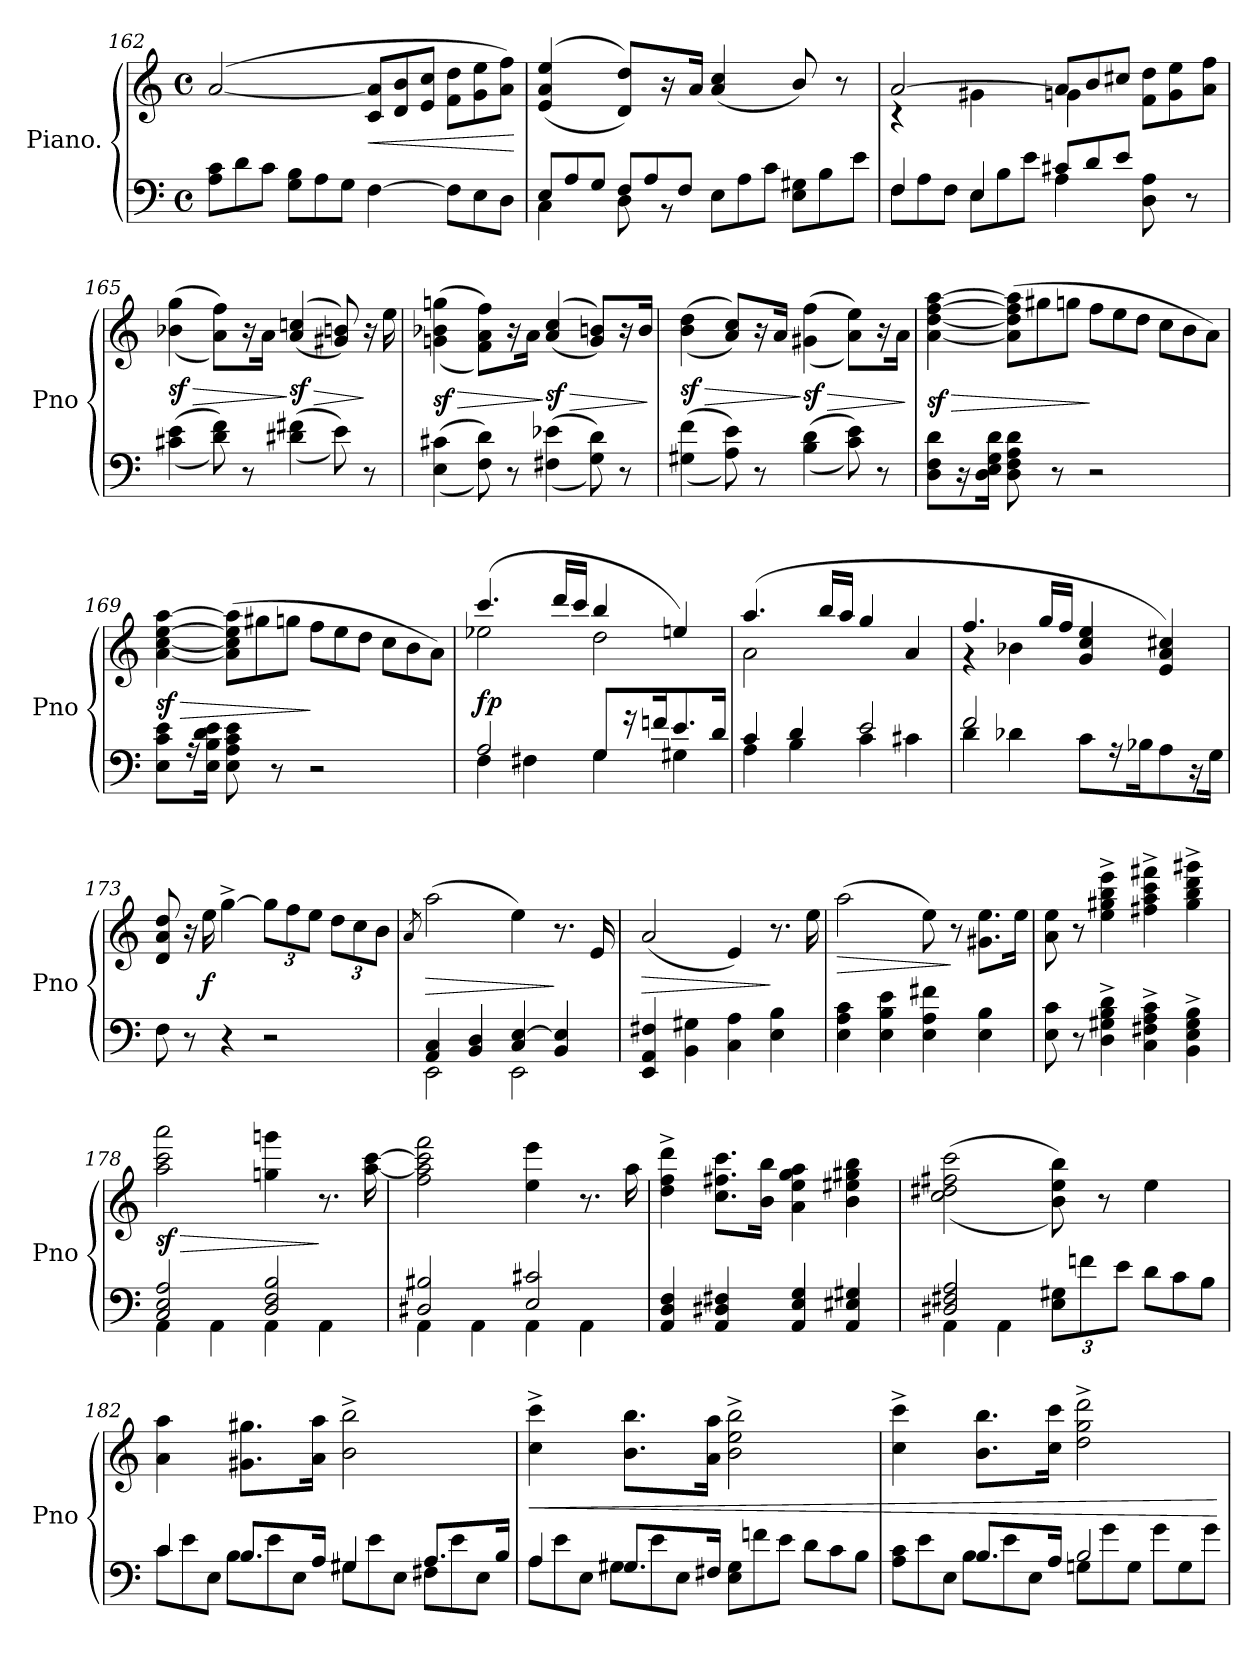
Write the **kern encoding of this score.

**kern	**kern	**dynam
*part1	*part1	*part1
*staff2	*staff1	*staff1/2
*I"Piano.	*	*
*I'Pno	*	*
*clefF4	*clefG2	*
*k[]	*k[]	*
*C:	*C:	*
*M4/4	*M4/4	*
*met(c)	*met(c)	*
*Xtuplet	*	*
=162	=162	=162
12A\ 12c\L	([2a/	.
12d\	.	.
12c\J	.	.
12G\ 12B\L	.	.
12A\	.	.
12G\J	.	.
*	*Xtuplet	*
[4F\	12c/ 12a]/L	<
.	12d/ 12b/	.
.	12e/ 12cc/J	.
12F\L]	12f\ 12dd\L	.
12E\	12g\ 12ee\	.
12D\J	12a\ 12ff\J)	.
.	.	[
=163	=163	=163
*^	*	*
12E/L	4C\	(<(>4e/ 4a/ 4ee/	.
12A/	.	.	.
12G/J	.	.	.
12F/L	8D\	8d/ 8dd/L))	.
12A/	.	.	.
.	8r	16r	.
12F/J	.	.	.
.	.	16a/Jk	.
12E\L	2ryy	(>4a/ 4cc/	.
12A\	.	.	.
12c\J	.	.	.
12E\ 12G#X\L	.	8b/)	.
12B\	.	.	.
.	.	8r	.
12e\J	.	.	.
=164	=164	=164	=164
*	*	*^	*
4F/	12F\L	[2a/	4r	.
.	12A\	.	.	.
.	12F\J	.	.	.
4E/	12E\L	.	4g#X\	.
.	12B\	.	.	.
.	12e\J	.	.	.
12c#X/L	4A\	12a/L]	4gn\	.
12d/	.	12b/	.	.
12e/J	.	12cc#X/J	.	.
8D\ 8A\	4ryy	12f\ 12dd\L	4ryy	.
.	.	12g\ 12ee\	.	.
8r	.	.	.	.
.	.	12a\ 12ff\J	.	.
*v	*v	*	*	*
*	*v	*v	*
=165	=165	=165
(<(>4c#X\ 4e\	(<(>4b-X\ 4gg\	> sf
8d\ 8f\))	8a\ 8ff\L))	.
8r	16r	.
.	16a\Jk	.
(<(>4d#X\ 4f#X\	(<(>4a/ 4ccn/	] > sf
8e\))	8g#X/ 8bn/))	.
8r	16r	]
.	16ee\	.
=166	=166	=166
(<(>4E\ 4c#X\	(<(>4gn\ 4b-X\ 4ggn\	> sf
8F\ 8d\))	8f\ 8a\ 8ff\L))	.
8r	16r	.
.	16a\Jk	.
(<(>4F#X\ 4e-X\	(<(>4a/ 4cc/	] > sf
8G\ 8d\))	8g/ 8bn/L))	.
8r	16r	.
.	16b/Jk	.
.	.	]
=167	=167	=167
(<(>4G#X\ 4f\	(<(>4b\ 4dd\	> sf
8A\ 8e\))	8a/ 8cc/L))	.
8r	16r	.
.	16a/Jk	.
(<(>4B\ 4d\	(<(>4g#X\ 4ff\	] > sf
8c\ 8e\))	8a\ 8ee\L))	.
8r	16r	.
.	16a\Jk	.
.	.	]
=168	=168	=168
8D\ 8F\ 8d\L	[4a\ [4dd\ [4ff\ [4aa\	> sf
16r	.	.
16D\ 16E\ 16G\ 16d\Jk	.	.
8D\ 8F\ 8A\ 8d\	(12a]\ 12dd]\ 12ff]\ 12aa]\L	.
.	12gg#X\	.
8r	.	.
.	12ggn\J	.
2r	12ff\L	]
.	12ee\	.
.	12dd\J	.
.	12cc\L	.
.	12b\	.
.	12a\J)	.
=169	=169	=169
8E\ 8c\ 8e\L	[4a\ [4cc\ [4ee\ [4aa\	> sf
16r	.	.
16E\ 16B\ 16d\ 16e\Jk	.	.
8E\ 8A\ 8c\ 8e\	(12a]\ 12cc]\ 12ee]\ 12aa]\L	.
.	12gg#X\	.
8r	.	.
.	12ggn\J	.
2r	12ff\L	]
.	12ee\	.
.	12dd\J	.
.	12cc\L	.
.	12b\	.
.	12a\J)	.
=170	=170	=170
*^	*^	*
2A/	4F\	(4.ccc/	2ee-X\	fp
.	4F#X\	.	.	.
.	.	16ddd/LL	.	.
.	.	16ccc/JJ	.	.
8G/L	4G\	4bb/	2dd\	.
16r	.	.	.	.
16fn/K	.	.	.	.
8.e/	4G#X\	4een/)	.	.
16d/Jk	.	.	.	.
=171	=171	=171	=171	=171
4c/	4A\	(4.aa/	2a\	.
4d/	4B\	.	.	.
.	.	16bb/LL	.	.
.	.	16aa/JJ	.	.
2e/	4c\	4gg/	2ryy	.
.	4c#X\	4a/	.	.
=172	=172	=172	=172	=172
2f/	4d\	4.ff/	4r	.
.	4d-X\	.	4b-X\	.
.	.	16gg/LL	.	.
.	.	16ff/JJ	.	.
2ryy	8c\L	4g/ 4cc/ 4ee/	2ryy	.
.	16r	.	.	.
.	16B-X\K	.	.	.
.	8A\	4e/ 4a/ 4cc#X/)	.	.
.	16r	.	.	.
.	16G\Jk	.	.	.
*v	*v	*	*	*
*	*v	*v	*
=173	=173	=173
8F\	8d/ 8a/ 8dd/	.
8r	16r	.
.	16ee\	f
4r	[4gg^\	.
*	*tuplet	*
2r	12gg\L]	.
.	12ff\	.
.	12ee\J	.
.	12dd\L	.
.	12cc\	.
.	12b\J	.
=174	=174	=174
.	8qa/	.
*^	*	*
4AA/ 4C/	2EE\	(2aa\	>
4BB/ 4D/	.	.	.
4C/ [4E/	2EE\	4ee\)	.
4BB/ 4E]/	.	8.r	]
.	.	16e/	.
*v	*v	*	*
=175	=175	=175
4EE/ 4AA/ 4F#X/	(2a/	>
4BB\ 4G#X\	.	.
4C\ 4A\	4e/)	.
4E\ 4B\	8.r	]
.	16ee\	.
=176	=176	=176
4E\ 4A\ 4c\	(2aa\	>
4E\ 4B\ 4e\	.	.
4E\ 4A\ 4f#X\	8ee\)	.
.	8r	]
4E\ 4B\	8.g#X\ 8.ee\L	.
.	16ee\Jk	.
=177	=177	=177
8E\ 8c\	8a\ 8ee\	.
8r	8r	.
4D^\ 4G#X^\ 4B^\ 4d^\	4ee^\ 4gg#X^\ 4bb^\ 4eee^\	.
4C^\ 4F#X^\ 4A^\ 4c^\	4ff#X^\ 4aa^\ 4ccc^\ 4fff#X^\	.
4BB^\ 4E^\ 4G#^\ 4B^\	4gg#^\ 4bb^\ 4ddd^\ 4ggg#X^\	.
=178	=178	=178
*^	*	*
2C/ 2E/ 2A/	4AA\	2aa\ 2ccc\ 2aaa\	> sf
.	4AA\	.	.
2D/ 2F/ 2B/	4AA\	4ggn\ 4gggn\	.
.	4AA\	8.r	]
.	.	[16aa\ [16ccc\	.
=179	=179	=179	=179
2D#X/ 2B#X/	4AA\	2ff\ 2aa]\ 2ccc]\ 2fff\	.
.	4AA\	.	.
2E/ 2c#X/	4AA\	4ee\ 4eee\	.
.	4AA\	8.r	.
.	.	16aa\	.
*v	*v	*	*
=180	=180	=180
4AA/ 4D/ 4F/	4dd^\ 4ff^\ 4ddd^\	.
4AA/ 4D#X/ 4F#X/	8.cc\ 8.ff#X\ 8.ccc\L	.
.	16b\ 16bb\Jk	.
4AA/ 4E/ 4G/	4a\ 4ee\ 4gg\ 4aa\	.
4AA/ 4E#X/ 4G#X/	4b\ 4ee#X\ 4gg#X\ 4bb\	.
=181	=181	=181
*^	*	*
4AA\	2D#X/ 2F#X/ 2A/	(<(>2cc\ 2dd#X\ 2ff#X\ 2ccc\	.
4AA\	.	.	.
*	*tuplet	*	*
2ryy	12E\ 12G#X\L	8b\ 8ee\ 8bb\))	.
.	12fn\	.	.
.	.	8r	.
.	12e\J	.	.
*	*Xtuplet	*	*
.	12d\L	4ee\	.
.	12c\	.	.
.	12B\J	.	.
=182	=182	=182	=182
4c/	12c\L	4a\ 4aa\	.
.	12e\	.	.
.	12E\J	.	.
8.B/L	12B\L	8.g#X\ 8.gg#X\L	.
.	12e\	.	.
.	12E\J	.	.
16A/Jk	.	16a\ 16aa\Jk	.
4G#X/	12G#X\L	2b^\ 2bb^\	.
.	12e\	.	.
.	12E\J	.	.
8.A/L	12F#X\L	.	.
.	12e\	.	.
.	12E\J	.	.
16B/Jk	.	.	.
=183	=183	=183	=183
!	!	!	!LO:HP:b
4A/	12A\L	4cc^\ 4ccc^\	<
.	12e\	.	.
.	12E\J	.	.
8.G#X/L	12G#X\L	8.b\ 8.bb\L	.
.	12e\	.	.
.	12E\J	.	.
16F#X/Jk	.	16a\ 16aa\Jk	.
12E\ 12G#\L	2ryy	2b^\ 2ee^\ 2bb^\	.
12fn\	.	.	.
12e\J	.	.	.
12d\L	.	.	.
12c\	.	.	.
12B\J	.	.	.
=184	=184	=184	=184
12A\ 12c\L	4ryy	4cc^\ 4ccc^\	.
12e\	.	.	.
12E\J	.	.	.
8.B/L	12B\L	8.b\ 8.bb\L	.
.	12e\	.	.
.	12E\J	.	.
16A/Jk	.	16cc\ 16ccc\Jk	.
2B/	12Gn\L	2dd^\ 2gg^\ 2ddd^\	.
.	12g\	.	.
.	12G\J	.	.
.	12g\L	.	.
.	12G\	.	.
.	12g\J	.	.
*v	*v	*	*
.	.	[
=	=	=
*-	*-	*-
